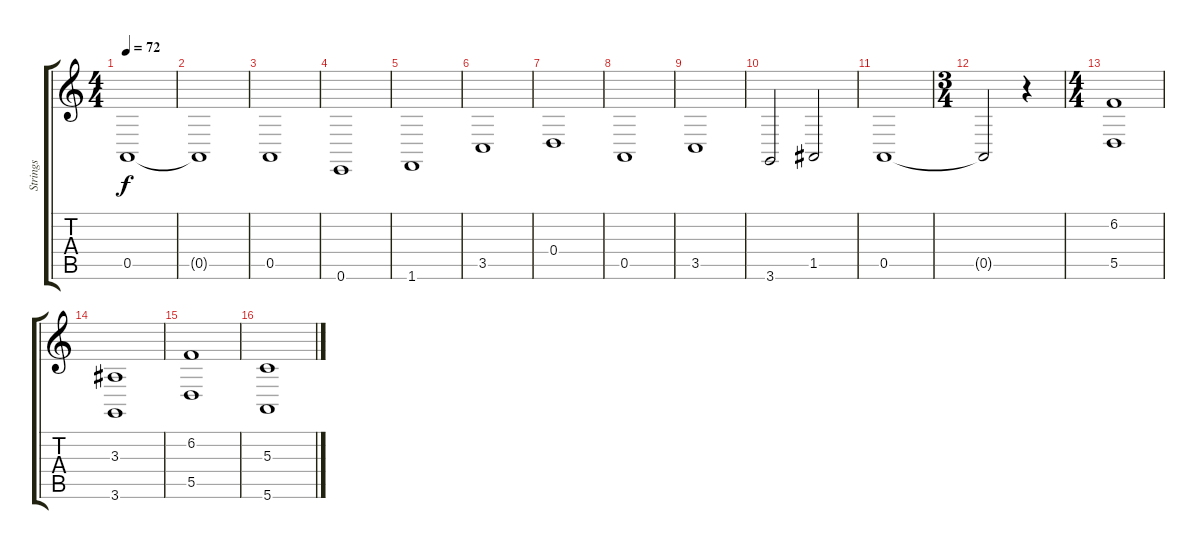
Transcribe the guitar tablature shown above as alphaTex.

\track ("Strings" "Strings") {instrument stringensemble1}
\staff {score tabs}
\tuning (E4 B3 G3 D3 A2 E2) {hide}
\ts (4 4)
\tempo 72
\clef g2
\ks c
0.5.1{dy f instrument stringensemble1} |
0.5{t}.1 |
0.5.1 |
0.6.1 |
1.6.1 |
3.5.1 |
0.4.1 |
0.5.1 |
3.5.1 |
3.6.2 1.5.2 |
0.5.1 |
\ts (3 4)
0.5{t}.2 r.4 |
\ts (4 4)
(6.2 5.5).1 |
(3.3 3.6).1 |
(6.2 5.5).1 |
(5.3 5.6).1
